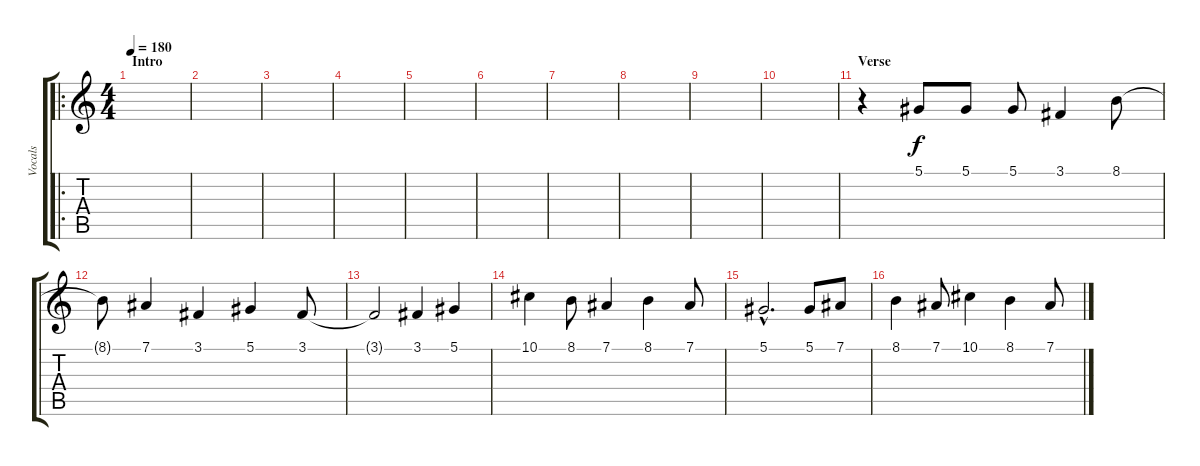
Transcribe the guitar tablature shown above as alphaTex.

\track ("Vocals" "Vocals") {instrument oboe}
\staff {score tabs}
\tuning (Eb4 Bb3 Gb3 Db3 Ab2 Eb2) {hide}
\ro
\ts (4 4)
\section ("" "Intro")
\tempo 180
\clef g2
\ks c
|
|
|
|
|
|
|
|
|
|
\section ("" "Verse")
r.4 5.1.8 5.1.8 5.1.8 3.1.4 8.1.8 |
8.1{t}.8 7.1.4 3.1.4 5.1.4 3.1.8 |
3.1{t}.2 3.1.4 5.1.4 |
10.1.4 8.1.8 7.1.4 8.1.4 7.1.8 |
5.1{hac}.2{d} 5.1.8 7.1.8 |
8.1.4 7.1.8 10.1.4 8.1.4 7.1.8
